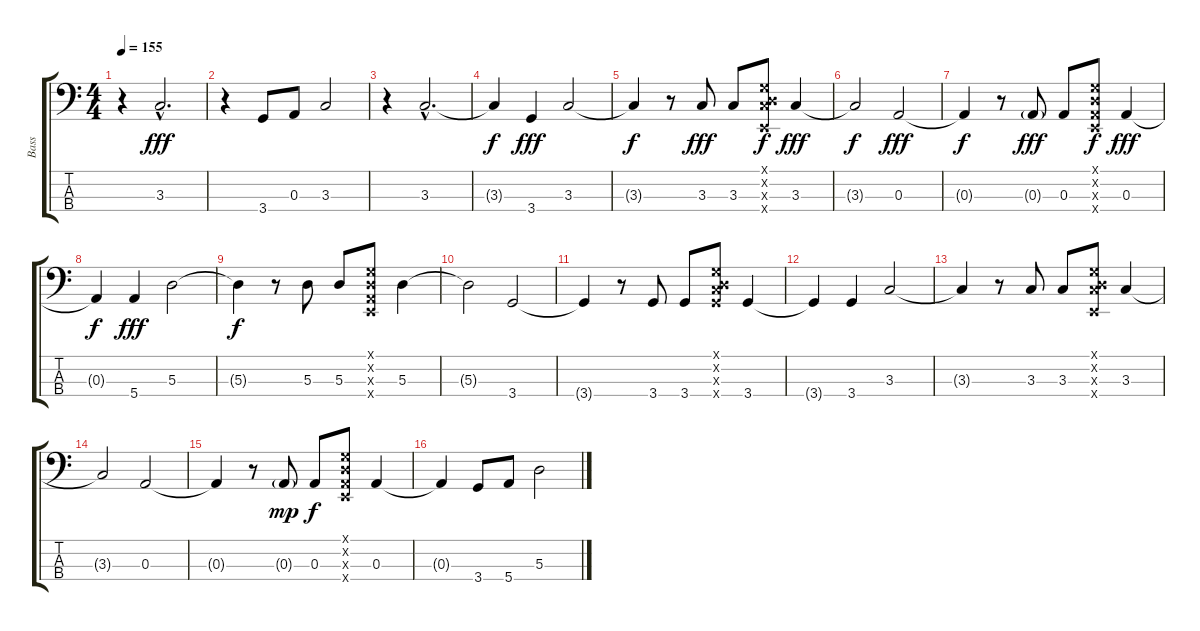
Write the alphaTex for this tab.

\track ("Bass" "Bass") {instrument acousticguitarnylon}
\staff {score tabs}
\tuning (G2 D2 A1 E1) {hide}
\ts (4 4)
\tempo 155
\clef f4
\ks c
r.4{dy fff} 3.3{hac}.2{d} |
r.4 3.4.8 0.3.8 3.3.2 |
r.4 3.3{hac}.2{d} |
3.3{t}.4{dy f} 3.4.4{dy fff} 3.3.2 |
3.3{t}.4{dy f} r.8 3.3.8{dy fff} 3.3.8 (0.1{x} 0.2{x} 3.3{x} 0.4{x}).8{dy f} 3.3.4{dy fff} |
3.3{t}.2{dy f} 0.3.2{dy fff} |
0.3{t}.4{dy f} r.8 0.3{g}.8{dy fff} 0.3.8 (0.1{x} 0.2{x} 0.3{x} 0.4{x}).8{dy f} 0.3.4{dy fff} |
0.3{t}.4{dy f} 5.4.4{dy fff} 5.3.2 |
5.3{t}.4{dy f} r.8 5.3.8 5.3.8 (0.1{x} 0.2{x} 0.3{x} 0.4{x}).8 5.3.4 |
5.3{t}.2 3.4.2 |
3.4{t}.4 r.8 3.4.8 3.4.8 (0.1{x} 0.2{x} 3.3{x} 3.4{x}).8 3.4.4 |
3.4{t}.4 3.4.4 3.3.2 |
3.3{t}.4 r.8 3.3.8 3.3.8 (0.1{x} 0.2{x} 3.3{x} 0.4{x}).8 3.3.4 |
3.3{t}.2 0.3.2 |
0.3{t}.4 r.8 0.3{g}.8{dy mp} 0.3.8{dy f} (0.1{x} 0.2{x} 0.3{x} 0.4{x}).8 0.3.4 |
0.3{t}.4 3.4.8 5.4.8 5.3.2
